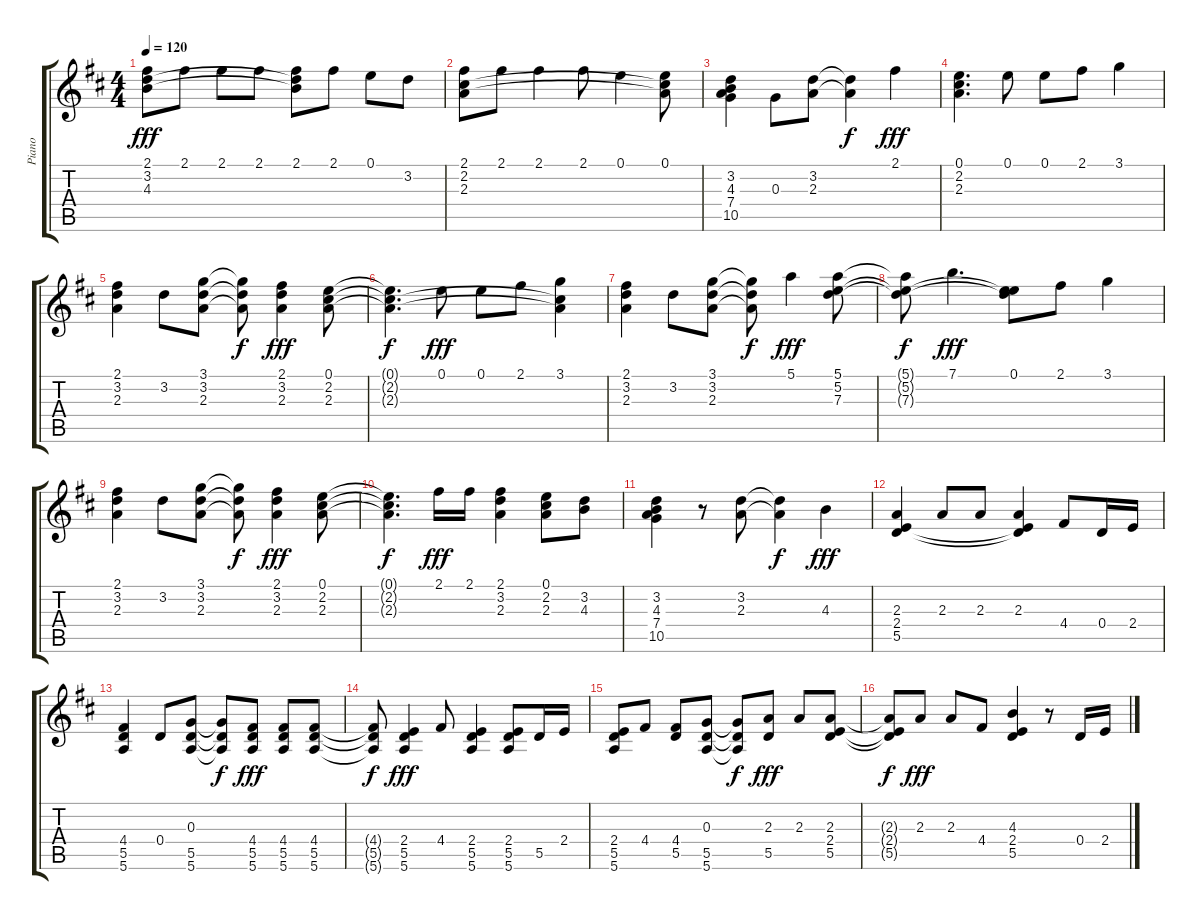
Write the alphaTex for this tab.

\track ("Piano" "Piano") {instrument acousticgrandpiano bank 1}
\staff {score tabs}
\tuning (E5 B4 G4 D4 A3 E3) {hide}
\ts (4 4)
\tempo 120
\clef g2
\ks d
(2.1 3.2 4.3).8{dy fff} 2.1.8 2.1.8 2.1.8 (2.1 3.2{t} 4.3{t}).8 2.1.8 0.1.8 3.2.8 |
(2.1 2.2 2.3).8 2.1.8 2.1.4 2.1.8 0.1.4 (0.1 2.2{t} 2.3{t}).8 |
(3.2 4.3 7.4 10.5).4 0.3.8 (3.2 2.3).8 (3.2{t} 2.3{t}).4{dy f} 2.1.4{dy fff} |
(0.1 2.2 2.3).4{d} 0.1.8 0.1.8 2.1.8 3.1.4 |
(2.1 3.2 2.3).4 3.2.8 (3.1 3.2 2.3).8 (3.1{t} 3.2{t} 2.3{t}).8{dy f} (2.1 3.2 2.3).4{dy fff} (0.1 2.2 2.3).8 |
(0.1{t} 2.2{t} 2.3{t}).4{d dy f} 0.1.8{dy fff} 0.1.8 2.1.8 (3.1 2.2{t} 2.3{t}).4 |
(2.1 3.2 2.3).4 3.2.8 (3.1 3.2 2.3).8 (3.1{t} 3.2{t} 2.3{t}).8{dy f} 5.1.4{dy fff} (5.1 5.2 7.3).8 |
(5.1{t} 5.2{t} 7.3{t}).8{dy f} 7.1.4{d dy fff} (0.1 5.2{t} 7.3{t}).8 2.1.8 3.1.4 |
(2.1 3.2 2.3).4 3.2.8 (3.1 3.2 2.3).8 (3.1{t} 3.2{t} 2.3{t}).8{dy f} (2.1 3.2 2.3).4{dy fff} (0.1 2.2 2.3).8 |
(0.1{t} 2.2{t} 2.3{t}).4{d dy f} 2.1.16{dy fff} 2.1.16 (2.1 3.2 2.3).4 (0.1 2.2 2.3).8 (3.2 4.3).8 |
(3.2 4.3 7.4 10.5).4 r.8 (3.2 2.3).8 (3.2{t} 2.3{t}).4{dy f} 4.3.4{dy fff} |
(2.3 2.4 5.5).4 2.3.8 2.3.8 (2.3 2.4{t} 5.5{t}).4 4.4.8 0.4.16 2.4.16 |
(4.4 5.5 5.6).4 0.4.8 (0.3 5.5 5.6).8 (0.3{t} 5.5{t} 5.6{t}).8{dy f} (4.4 5.5 5.6).8{dy fff} (4.4 5.5 5.6).8 (4.4 5.5 5.6).8 |
(4.4{t} 5.5{t} 5.6{t}).8{dy f} (2.4 5.5 5.6).4{dy fff} 4.4.8 (2.4 5.5 5.6).4 (2.4 5.5 5.6).8 5.5.16 2.4.16 |
(2.4 5.5 5.6).8 4.4.8 (4.4 5.5).8 (0.3 5.5 5.6).8 (0.3{t} 5.5{t} 5.6{t}).8{dy f} (2.3 5.5).8{dy fff} 2.3.8 (2.3 2.4 5.5).8 |
(2.3{t} 2.4{t} 5.5{t}).8{dy f} 2.3.8{dy fff} 2.3.8 4.4.8 (4.3 2.4 5.5).4 r.8 0.4.16 2.4.16
